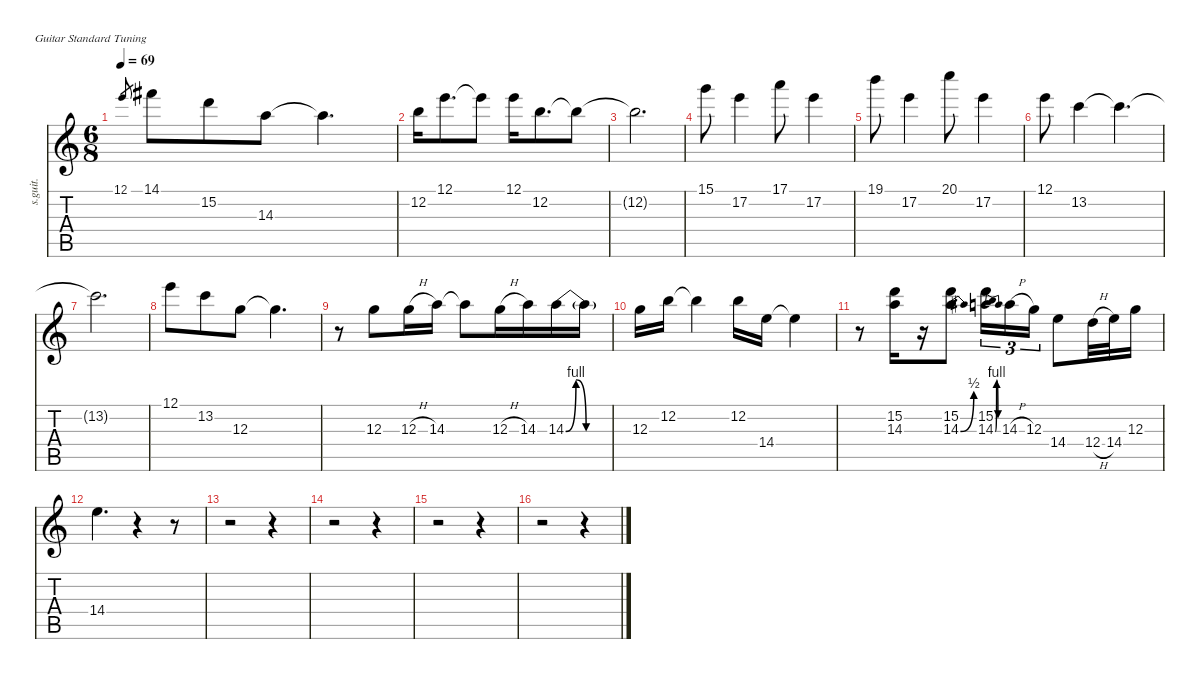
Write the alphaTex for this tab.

\defaultSystemsLayout 4
\hideDynamics
\bracketExtendMode nobrackets
\track ("Guitar II (clean)" "s.guit.") {instrument acousticguitarsteel}
\staff {score tabs}
\tuning (E4 B3 G3 D3 A2 E2)
\ts (6 8)
\tempo 69
\clef g2
\ks c
12.1.8{gr dy mp} 14.1{acc #}.8{dy f} 15.2.8 14.3.8 14.3{t}.4{d} |
12.2.16 12.1.8{d} 12.1{t}.8 12.1.16 12.2.8{d} 12.2{t}.8 |
12.2{t}.2{d} |
15.1.8 17.2.4 17.1.8 17.2.4 |
19.1.8 17.2.4 20.1.8 17.2.4 |
12.1.8 13.2.4 13.2{t}.4{d} |
13.2{t}.2{d} |
12.1.8 13.2.8 12.3.8 12.3{t}.4{d} |
r.8 12.3.8 12.3{h}.16 14.3.16 14.3{t}.8 12.3{h}.16 14.3.16 14.3{be (bendrelease 0 0 30 4 30 4 60 0)}.16 14.3{be (hold 0 0 60 0) t}.16 |
12.3.16 12.2.16 12.2{t}.4 12.2.16 14.4.16 14.4{t}.4 |
r.8 (15.2 14.3).16 r.16 (15.2 14.3{be (bend 0 0 30 2)}).8 (15.2 14.3{be (bendrelease 0 0 15 4 30 4 45 0)}).16{tu (3 2)} 14.3{h}.16{tu (3 2) dy mp} 12.3.16{tu (3 2) dy f} 14.4.8 12.4{h}.32 14.4.32 12.3.16 |
14.4.4{d} r.4 r.8 |
r.2 r.4 |
r.2 r.4 |
r.2 r.4 |
r.2 r.4
